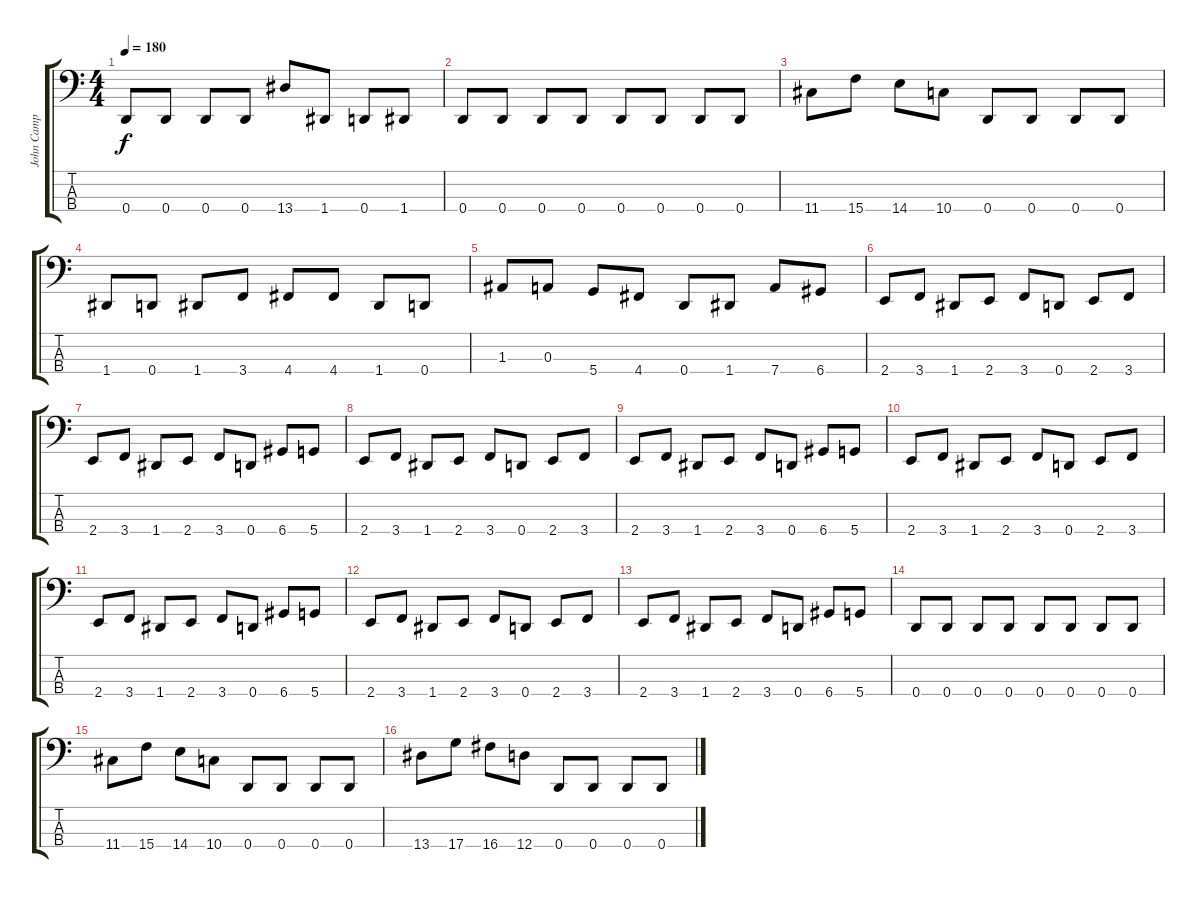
\track ("John Camp Bell" "John Camp ") {instrument electricbasspick}
\staff {score tabs}
\tuning (G2 D2 A1 D1) {hide}
\ts (4 4)
\tempo 180
\clef f4
\ks c
0.4.8{dy f} 0.4.8 0.4.8 0.4.8 13.4.8 1.4.8 0.4.8 1.4.8 |
0.4.8 0.4.8 0.4.8 0.4.8 0.4.8 0.4.8 0.4.8 0.4.8 |
11.4.8 15.4.8 14.4.8 10.4.8 0.4.8 0.4.8 0.4.8 0.4.8 |
1.4.8 0.4.8 1.4.8 3.4.8 4.4.8 4.4.8 1.4.8 0.4.8 |
1.3.8 0.3.8 5.4.8 4.4.8 0.4.8 1.4.8 7.4.8 6.4.8 |
\section ("" "")
2.4.8 3.4.8 1.4.8 2.4.8 3.4.8 0.4.8 2.4.8 3.4.8 |
2.4.8 3.4.8 1.4.8 2.4.8 3.4.8 0.4.8 6.4.8 5.4.8 |
2.4.8 3.4.8 1.4.8 2.4.8 3.4.8 0.4.8 2.4.8 3.4.8 |
2.4.8 3.4.8 1.4.8 2.4.8 3.4.8 0.4.8 6.4.8 5.4.8 |
2.4.8 3.4.8 1.4.8 2.4.8 3.4.8 0.4.8 2.4.8 3.4.8 |
2.4.8 3.4.8 1.4.8 2.4.8 3.4.8 0.4.8 6.4.8 5.4.8 |
2.4.8 3.4.8 1.4.8 2.4.8 3.4.8 0.4.8 2.4.8 3.4.8 |
2.4.8 3.4.8 1.4.8 2.4.8 3.4.8 0.4.8 6.4.8 5.4.8 |
\section ("" "")
0.4.8 0.4.8 0.4.8 0.4.8 0.4.8 0.4.8 0.4.8 0.4.8 |
11.4.8 15.4.8 14.4.8 10.4.8 0.4.8 0.4.8 0.4.8 0.4.8 |
13.4.8 17.4.8 16.4.8 12.4.8 0.4.8 0.4.8 0.4.8 0.4.8
